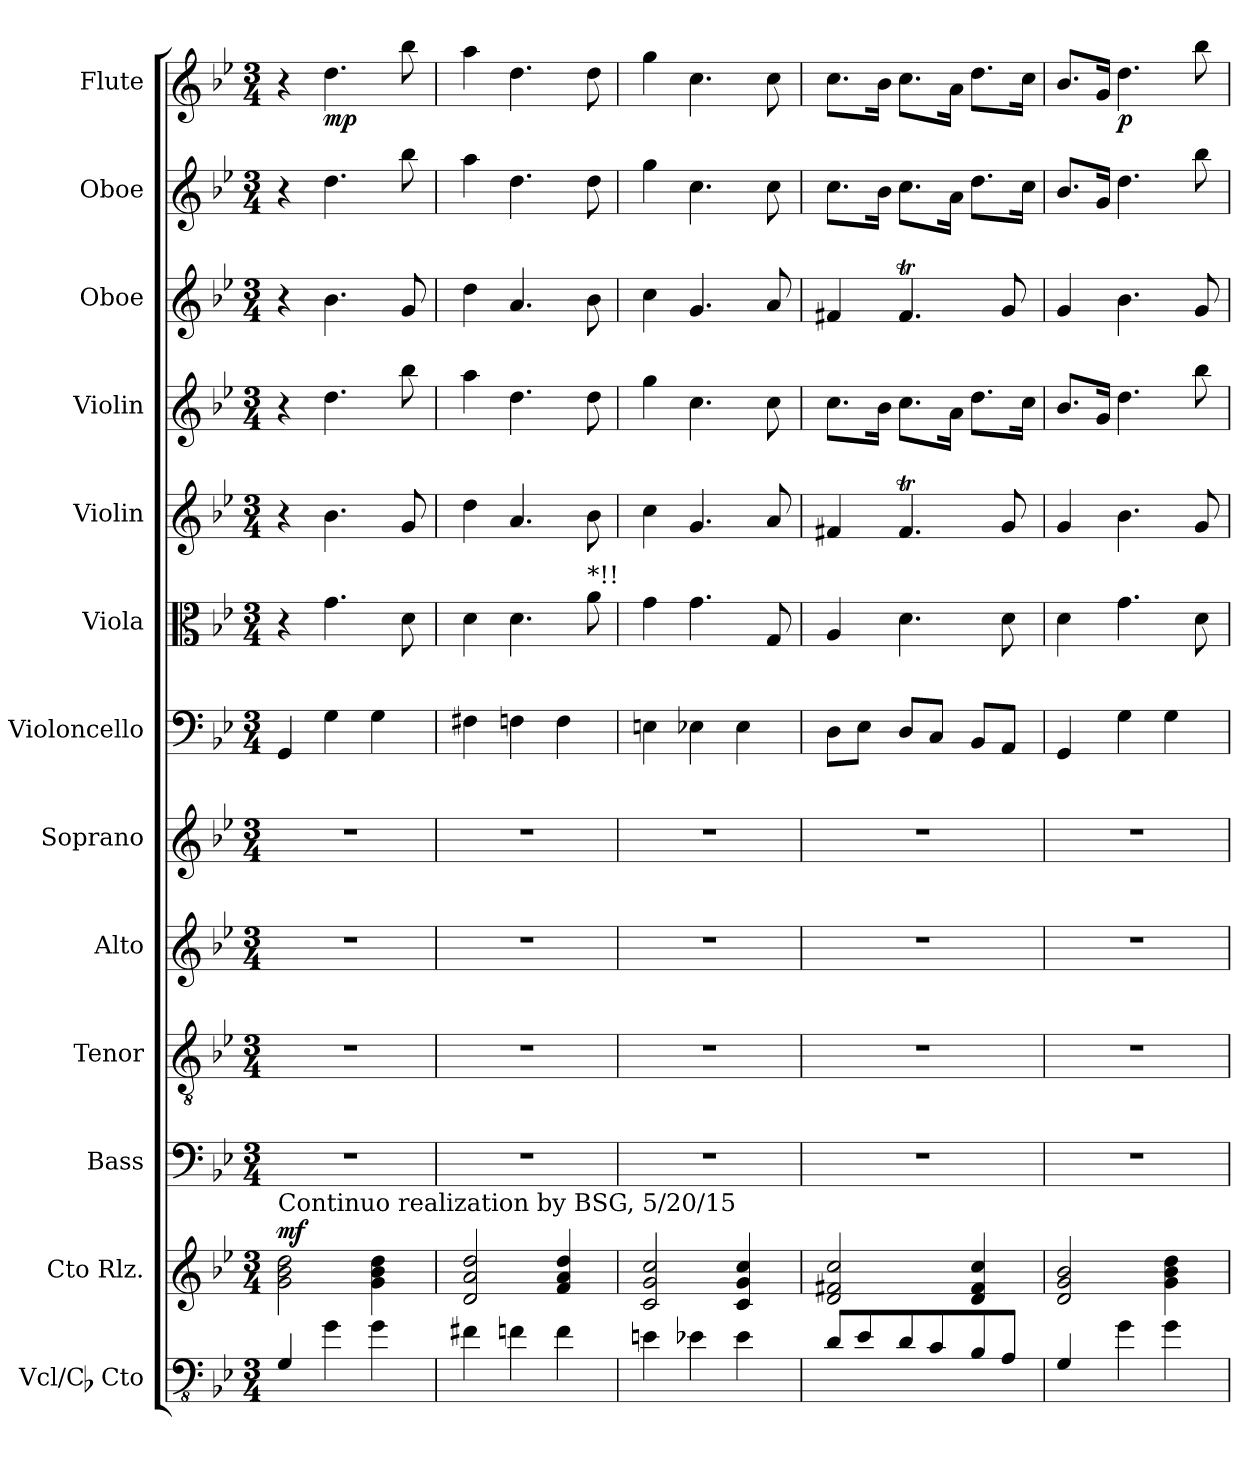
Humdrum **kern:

**kern	**kern	**dynam	**kern	**kern	**kern	**kern	**kern	**kern	**kern	**kern	**kern	**kern	**kern	**dynam
*part13	*part12	*part12	*part11	*part10	*part9	*part8	*part7	*part6	*part5	*part4	*part3	*part2	*part1	*part1
*staff13	*staff12	*staff12	*staff11	*staff10	*staff9	*staff8	*staff7	*staff6	*staff5	*staff4	*staff3	*staff2	*staff1	*staff1
*I"Vcl/Cb Cto	*I"Cto Rlz.	*	*I"Bass	*I"Tenor	*I"Alto	*I"Soprano	*I"Violoncello	*I"Viola	*I"Violin	*I"Violin	*I"Oboe	*I"Oboe	*I"Flute	*
*I'Cto	*I'Rlz.	*	*I'B.	*I'T.	*I'A.	*I'S.	*I'Vlc.	*I'Vla.	*I'Vln.	*I'Vln.	*I'Ob.	*I'Ob.	*I'Fl.	*
*clefFv4	*clefG2	*	*clefF4	*clefGv2	*clefG2	*clefG2	*clefF4	*clefC3	*clefG2	*clefG2	*clefG2	*clefG2	*clefG2	*
*ITrd7c12	*	*	*	*	*	*	*	*	*	*	*	*	*	*
*k[b-e-]	*k[b-e-]	*	*k[b-e-]	*k[b-e-]	*k[b-e-]	*k[b-e-]	*k[b-e-]	*k[b-e-]	*k[b-e-]	*k[b-e-]	*k[b-e-]	*k[b-e-]	*k[b-e-]	*
*M3/4	*M3/4	*	*M3/4	*M3/4	*M3/4	*M3/4	*M3/4	*M3/4	*M3/4	*M3/4	*M3/4	*M3/4	*M3/4	*
*MM60	*MM60	*	*MM60	*MM60	*MM60	*MM60	*MM60	*MM60	*MM60	*MM60	*MM60	*MM60	*MM60	*
=1	=1	=1	=1	=1	=1	=1	=1	=1	=1	=1	=1	=1	=1	=1
!	!LO:TX:a:t=Continuo realization by BSG, 5/20/15	!	!	!	!	!	!	!	!	!	!	!	!	!
!	!	!LO:DY:a	!	!	!	!	!	!	!	!	!	!	!	!
4GGG/	2g\ 2b-\ 2dd\	mf	2.r	2.r	2.r	2.r	4GG/	4r	4r	4r	4r	4r	4r	.
!	!	!	!	!	!	!	!	!	!	!	!	!	!	!LO:DY:b
4GG\	.	.	.	.	.	.	4G\	4.g\	4.b-\	4.dd\	4.b-\	4.dd\	4.dd\	mp
4GG\	4g\ 4b-\ 4dd\	.	.	.	.	.	4G\	.	.	.	.	.	.	.
.	.	.	.	.	.	.	.	8d\	8g/	8bb-\	8g/	8bb-\	8bb-\	.
=2	=2	=2	=2	=2	=2	=2	=2	=2	=2	=2	=2	=2	=2	=2
4FF#X\	2d/ 2a/ 2dd/	.	2.r	2.r	2.r	2.r	4F#X\	4d\	4dd\	4aa\	4dd\	4aa\	4aa\	.
4FFn\	.	.	.	.	.	.	4Fn\	4.d\	4.a/	4.dd\	4.a/	4.dd\	4.dd\	.
4FF\	4f/ 4a/ 4dd/	.	.	.	.	.	4F\	.	.	.	.	.	.	.
!	!	!	!	!	!	!	!	!LO:TX:a:t=*!!	!	!	!	!	!	!
.	.	.	.	.	.	.	.	8a\	8b-\	8dd\	8b-\	8dd\	8dd\	.
=3	=3	=3	=3	=3	=3	=3	=3	=3	=3	=3	=3	=3	=3	=3
4EEn\	2c/ 2g/ 2cc/	.	2.r	2.r	2.r	2.r	4En\	4g\	4cc\	4gg\	4cc\	4gg\	4gg\	.
4EE-X\	.	.	.	.	.	.	4E-X\	4.g\	4.g/	4.cc\	4.g/	4.cc\	4.cc\	.
4EE-\	4c/ 4g/ 4cc/	.	.	.	.	.	4E-\	.	.	.	.	.	.	.
.	.	.	.	.	.	.	.	8G/	8a/	8cc\	8a/	8cc\	8cc\	.
=4	=4	=4	=4	=4	=4	=4	=4	=4	=4	=4	=4	=4	=4	=4
8DD/L	2d/ 2f#X/ 2cc/	.	2.r	2.r	2.r	2.r	8D\L	4A/	4f#X/	8.cc\L	4f#X/	8.cc\L	8.cc\L	.
8EE-/	.	.	.	.	.	.	8E-\J	.	.	.	.	.	.	.
.	.	.	.	.	.	.	.	.	.	16b-\Jk	.	16b-\Jk	16b-\Jk	.
8DD/	.	.	.	.	.	.	8D/L	4.d\	4.f#t/	8.cc\L	4.f#t/	8.cc\L	8.cc\L	.
8CC/	.	.	.	.	.	.	8C/J	.	.	.	.	.	.	.
.	.	.	.	.	.	.	.	.	.	16a\Jk	.	16a\Jk	16a\Jk	.
8BBB-/	4d/ 4f#/ 4cc/	.	.	.	.	.	8BB-/L	.	.	8.dd\L	.	8.dd\L	8.dd\L	.
8AAA/J	.	.	.	.	.	.	8AA/J	8d\	8g/	.	8g/	.	.	.
.	.	.	.	.	.	.	.	.	.	16cc\Jk	.	16cc\Jk	16cc\Jk	.
=5	=5	=5	=5	=5	=5	=5	=5	=5	=5	=5	=5	=5	=5	=5
4GGG/	2d/ 2g/ 2b-/	.	2.r	2.r	2.r	2.r	4GG/	4d\	4g/	8.b-/L	4g/	8.b-/L	8.b-/L	.
.	.	.	.	.	.	.	.	.	.	16g/Jk	.	16g/Jk	16g/Jk	.
!	!	!	!	!	!	!	!	!	!	!	!	!	!	!LO:DY:b
4GG\	.	.	.	.	.	.	4G\	4.g\	4.b-\	4.dd\	4.b-\	4.dd\	4.dd\	p
4GG\	4g\ 4b-\ 4dd\	.	.	.	.	.	4G\	.	.	.	.	.	.	.
.	.	.	.	.	.	.	.	8d\	8g/	8bb-\	8g/	8bb-\	8bb-\	.
=	=	=	=	=	=	=	=	=	=	=	=	=	=	=
*-	*-	*-	*-	*-	*-	*-	*-	*-	*-	*-	*-	*-	*-	*-
